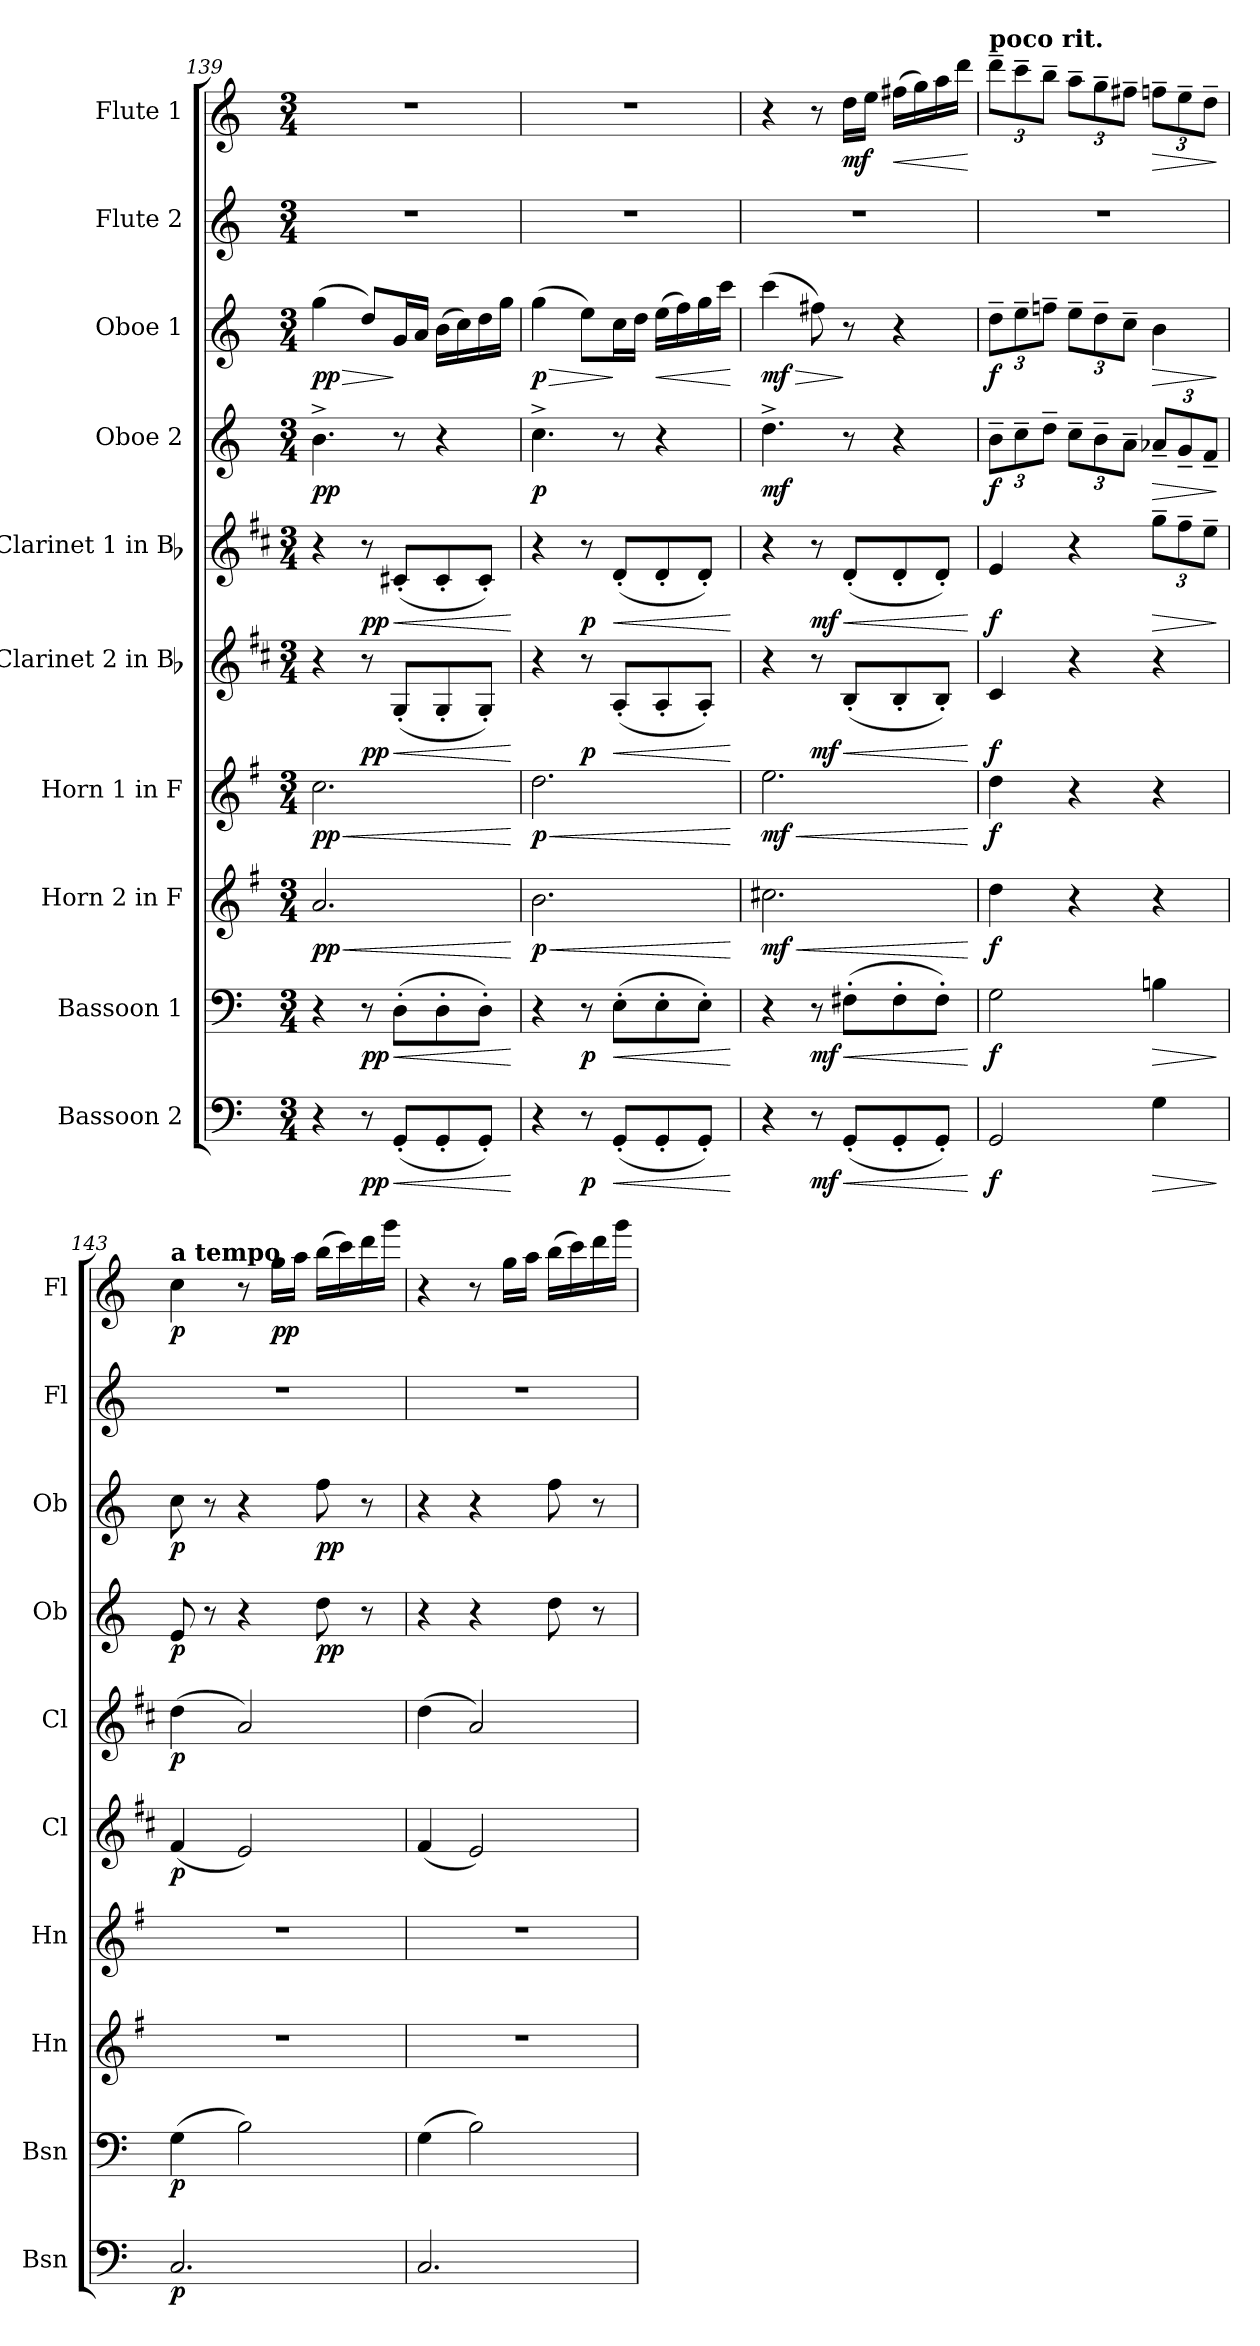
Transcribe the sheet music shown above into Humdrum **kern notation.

**kern	**dynam	**kern	**dynam	**kern	**dynam	**kern	**dynam	**kern	**dynam	**kern	**dynam	**kern	**dynam	**kern	**dynam	**kern	**kern	**dynam
*part10	*part10	*part9	*part9	*part8	*part8	*part7	*part7	*part6	*part6	*part5	*part5	*part4	*part4	*part3	*part3	*part2	*part1	*part1
*staff10	*staff10	*staff9	*staff9	*staff8	*staff8	*staff7	*staff7	*staff6	*staff6	*staff5	*staff5	*staff4	*staff4	*staff3	*staff3	*staff2	*staff1	*staff1
*I"Bassoon 2	*	*I"Bassoon 1	*	*I"Horn 2 in F	*	*I"Horn 1 in F	*	*I"Clarinet 2 in Bb	*	*I"Clarinet 1 in Bb	*	*I"Oboe 2	*	*I"Oboe 1	*	*I"Flute 2	*I"Flute 1	*
*I'Bsn	*	*I'Bsn	*	*I'Hn	*	*I'Hn	*	*I'Cl	*	*I'Cl	*	*I'Ob	*	*I'Ob	*	*I'Fl	*I'Fl	*
*clefF4	*	*clefF4	*	*clefG2	*	*clefG2	*	*clefG2	*	*clefG2	*	*clefG2	*	*clefG2	*	*clefG2	*clefG2	*
*	*	*	*	*ITrd4c7	*	*ITrd4c7	*	*ITrd1c2	*	*ITrd1c2	*	*	*	*	*	*	*	*
*k[]	*	*k[]	*	*k[]	*	*k[]	*	*k[]	*	*k[]	*	*k[]	*	*k[]	*	*k[]	*k[]	*
*M3/4	*	*M3/4	*	*M3/4	*	*M3/4	*	*M3/4	*	*M3/4	*	*M3/4	*	*M3/4	*	*M3/4	*M3/4	*
=139	=139	=139	=139	=139	=139	=139	=139	=139	=139	=139	=139	=139	=139	=139	=139	=139	=139	=139
!	!	!	!	!	!LO:HP:b	!	!LO:HP:b	!	!	!	!	!	!	!	!LO:HP:b	!	!	!
!	!	!	!	!	!LO:DY:n=1:b	!	!LO:DY:n=1:b	!	!	!	!	!	!LO:DY:b	!	!LO:DY:n=1:b	!	!	!
4r	.	4r	.	2.d/	< pp	2.f\	< pp	4r	.	4r	.	4.b^\	pp	(4gg\	> pp	2.r	2.r	.
!	!LO:DY:b	!	!LO:DY:b	!	!	!	!	!	!LO:DY:b	!	!LO:DY:b	!	!	!	!	!	!	!
8r	pp	8r	pp	.	.	.	.	8r	pp	8r	pp	.	.	8dd/L)	.	.	.	.
!	!LO:HP:b	!	!LO:HP:b	!	!	!	!	!	!LO:HP:b	!	!LO:HP:b	!	!	!	!	!	!	!
(8GG'/L	<	(8D'\L	<	.	.	.	.	(8F'/L	<	(8Bn'/L	<	8r	.	16g/L	]	.	.	.
.	.	.	.	.	.	.	.	.	.	.	.	.	.	16a/JJ	.	.	.	.
8GG'/	.	8D'\	.	.	.	.	.	8F'/	.	8B'/	.	4r	.	(16b\LL	.	.	.	.
.	.	.	.	.	.	.	.	.	.	.	.	.	.	16cc\)	.	.	.	.
8GG'/J)	.	8D'\J)	.	.	.	.	.	8F'/J)	.	8B'/J)	.	.	.	16dd\	.	.	.	.
.	.	.	.	.	.	.	.	.	.	.	.	.	.	16gg\JJ	.	.	.	.
.	[	.	[	.	[	.	[	.	[	.	[	.	.	.	.	.	.	.
=140	=140	=140	=140	=140	=140	=140	=140	=140	=140	=140	=140	=140	=140	=140	=140	=140	=140	=140
!	!	!	!	!	!LO:HP:b	!	!LO:HP:b	!	!	!	!	!	!	!	!LO:HP:b	!	!	!
!	!	!	!	!	!LO:DY:n=1:b	!	!LO:DY:n=1:b	!	!	!	!	!	!LO:DY:b	!	!LO:DY:n=1:b	!	!	!
4r	.	4r	.	2.e\	< p	2.g\	< p	4r	.	4r	.	4.cc^\	p	(4gg\	> p	2.r	2.r	.
!	!LO:DY:b	!	!LO:DY:b	!	!	!	!	!	!LO:DY:b	!	!LO:DY:b	!	!	!	!	!	!	!
8r	p	8r	p	.	.	.	.	8r	p	8r	p	.	.	8ee\L)	.	.	.	.
!	!LO:HP:b	!	!LO:HP:b	!	!	!	!	!	!LO:HP:b	!	!LO:HP:b	!	!	!	!	!	!	!
(8GG'/L	<	(8E'\L	<	.	.	.	.	(8G'/L	<	(8c'/L	<	8r	.	16cc\L	]	.	.	.
.	.	.	.	.	.	.	.	.	.	.	.	.	.	16dd\JJ	.	.	.	.
!	!	!	!	!	!	!	!	!	!	!	!	!	!	!	!LO:HP:b	!	!	!
8GG'/	.	8E'\	.	.	.	.	.	8G'/	.	8c'/	.	4r	.	(16ee\LL	<	.	.	.
.	.	.	.	.	.	.	.	.	.	.	.	.	.	16ff\)	.	.	.	.
8GG'/J)	.	8E'\J)	.	.	.	.	.	8G'/J)	.	8c'/J)	.	.	.	16gg\	.	.	.	.
.	.	.	.	.	.	.	.	.	.	.	.	.	.	16ccc\JJ	.	.	.	.
.	[	.	[	.	[	.	[	.	[	.	[	.	.	.	[	.	.	.
=141	=141	=141	=141	=141	=141	=141	=141	=141	=141	=141	=141	=141	=141	=141	=141	=141	=141	=141
!	!	!	!	!	!LO:HP:b	!	!LO:HP:b	!	!	!	!	!	!	!	!LO:HP:b	!	!	!
!	!	!	!	!	!LO:DY:n=1:b	!	!LO:DY:n=1:b	!	!	!	!	!	!LO:DY:b	!	!LO:DY:n=1:b	!	!	!
4r	.	4r	.	2.f#X\	< mf	2.a\	< mf	4r	.	4r	.	4.dd^\	mf	(4ccc\	> mf	2.r	4r	.
!	!LO:DY:b	!	!LO:DY:b	!	!	!	!	!	!LO:DY:b	!	!LO:DY:b	!	!	!	!	!	!	!
8r	mf	8r	mf	.	.	.	.	8r	mf	8r	mf	.	.	8ff#X\)	.	.	8r	.
!	!LO:HP:b	!	!LO:HP:b	!	!	!	!	!	!LO:HP:b	!	!LO:HP:b	!	!	!	!	!	!	!LO:DY:b
(8GG'/L	<	(8F#X'\L	<	.	.	.	.	(8A'/L	<	(8c'/L	<	8r	.	8r	]	.	16dd\LL	mf
.	.	.	.	.	.	.	.	.	.	.	.	.	.	.	.	.	16ee\JJ	.
!	!	!	!	!	!	!	!	!	!	!	!	!	!	!	!	!	!	!LO:HP:b
8GG'/	.	8F#'\	.	.	.	.	.	8A'/	.	8c'/	.	4r	.	4r	.	.	(16ff#X\LL	<
.	.	.	.	.	.	.	.	.	.	.	.	.	.	.	.	.	16gg\)	.
8GG'/J)	.	8F#'\J)	.	.	.	.	.	8A'/J)	.	8c'/J)	.	.	.	.	.	.	16aa\	.
.	.	.	.	.	.	.	.	.	.	.	.	.	.	.	.	.	16ddd\JJ	.
.	[	.	[	.	[	.	[	.	[	.	[	.	.	.	.	.	.	[
=142	=142	=142	=142	=142	=142	=142	=142	=142	=142	=142	=142	=142	=142	=142	=142	=142	=142	=142
*	*	*	*	*	*	*	*	*	*	*	*	*	*	*	*	*	*Xbrackettup	*
!	!	!	!	!	!	!	!	!	!	!	!	!	!	!	!	!	!LO:TX:a:B:t=poco rit.	!
!	!LO:DY:b	!	!LO:DY:b	!	!LO:DY:b	!	!LO:DY:b	!	!LO:DY:b	!	!LO:DY:b	!	!LO:DY:b	!	!LO:DY:b	!	!	!
2GG/	f	2G\	f	4g\	f	4g\	f	4B/	f	4d/	f	12b~\L	f	12dd~\L	f	2.r	12ddd~\L	.
.	.	.	.	.	.	.	.	.	.	.	.	12cc~\	.	12ee~\	.	.	12ccc~\	.
.	.	.	.	.	.	.	.	.	.	.	.	12dd~\J	.	12ffn~\J	.	.	12bb~\J	.
.	.	.	.	4r	.	4r	.	4r	.	4r	.	12cc~\L	.	12ee~\L	.	.	12aa~\L	.
.	.	.	.	.	.	.	.	.	.	.	.	12b~\	.	12dd~\	.	.	12gg~\	.
.	.	.	.	.	.	.	.	.	.	.	.	12a~\J	.	12cc~\J	.	.	12ff#X~\J	.
!	!LO:HP:b	!	!LO:HP:b	!	!	!	!	!	!	!	!	!	!	!	!	!	!	!
*	*	*	*	*	*	*	*	*	*	*Xbrackettup	*	*	*	*	*	*	*	*
!	!	!	!	!	!	!	!	!	!	!	!LO:HP:b	!	!	!	!	!	!	!
*	*	*	*	*	*	*	*	*	*	*	*	*Xbrackettup	*	*	*	*	*	*
!	!	!	!	!	!	!	!	!	!	!	!	!	!LO:HP:b	!	!LO:HP:b	!	!	!LO:HP:b
4G\	>	4Bn\	>	4r	.	4r	.	4r	.	12ff~\L	>	12a-X~/L	>	4b\	>	.	12ffn~\L	>
.	.	.	.	.	.	.	.	.	.	12ee~\	.	12g~/	.	.	.	.	12ee~\	.
.	.	.	.	.	.	.	.	.	.	12dd~\J	.	12f~/J	.	.	.	.	12dd~\J	.
.	]	.	]	.	.	.	.	.	.	.	]	.	]	.	]	.	.	]
=143	=143	=143	=143	=143	=143	=143	=143	=143	=143	=143	=143	=143	=143	=143	=143	=143	=143	=143
!	!	!	!	!	!	!	!	!	!	!	!	!	!	!	!	!	!LO:TX:a:B:t=a tempo	!
!	!LO:DY:b	!	!LO:DY:b	!	!	!	!	!	!LO:DY:b	!	!LO:DY:b	!	!LO:DY:b	!	!LO:DY:b	!	!	!LO:DY:b
2.C/	p	(4G\	p	2.r	.	2.r	.	(4e/	p	(4cc\	p	8e/	p	8cc\	p	2.r	4cc\	p
.	.	.	.	.	.	.	.	.	.	.	.	8r	.	8r	.	.	.	.
.	.	2B\)	.	.	.	.	.	2d/)	.	2g/)	.	4r	.	4r	.	.	8r	.
!	!	!	!	!	!	!	!	!	!	!	!	!	!	!	!	!	!	!LO:DY:b
.	.	.	.	.	.	.	.	.	.	.	.	.	.	.	.	.	16gg\LL	pp
.	.	.	.	.	.	.	.	.	.	.	.	.	.	.	.	.	16aa\JJ	.
!	!	!	!	!	!	!	!	!	!	!	!	!	!LO:DY:b	!	!LO:DY:b	!	!	!
.	.	.	.	.	.	.	.	.	.	.	.	8dd\	pp	8ff\	pp	.	(16bb\LL	.
.	.	.	.	.	.	.	.	.	.	.	.	.	.	.	.	.	16ccc\)	.
.	.	.	.	.	.	.	.	.	.	.	.	8r	.	8r	.	.	16ddd\	.
.	.	.	.	.	.	.	.	.	.	.	.	.	.	.	.	.	16ggg\JJ	.
=144	=144	=144	=144	=144	=144	=144	=144	=144	=144	=144	=144	=144	=144	=144	=144	=144	=144	=144
2.C/	.	(4G\	.	2.r	.	2.r	.	(4e/	.	(4cc\	.	4r	.	4r	.	2.r	4r	.
.	.	2B\)	.	.	.	.	.	2d/)	.	2g/)	.	4r	.	4r	.	.	8r	.
.	.	.	.	.	.	.	.	.	.	.	.	.	.	.	.	.	16gg\LL	.
.	.	.	.	.	.	.	.	.	.	.	.	.	.	.	.	.	16aa\JJ	.
.	.	.	.	.	.	.	.	.	.	.	.	8dd\	.	8ff\	.	.	(16bb\LL	.
.	.	.	.	.	.	.	.	.	.	.	.	.	.	.	.	.	16ccc\)	.
.	.	.	.	.	.	.	.	.	.	.	.	8r	.	8r	.	.	16ddd\	.
.	.	.	.	.	.	.	.	.	.	.	.	.	.	.	.	.	16ggg\JJ	.
=	=	=	=	=	=	=	=	=	=	=	=	=	=	=	=	=	=	=
*-	*-	*-	*-	*-	*-	*-	*-	*-	*-	*-	*-	*-	*-	*-	*-	*-	*-	*-
